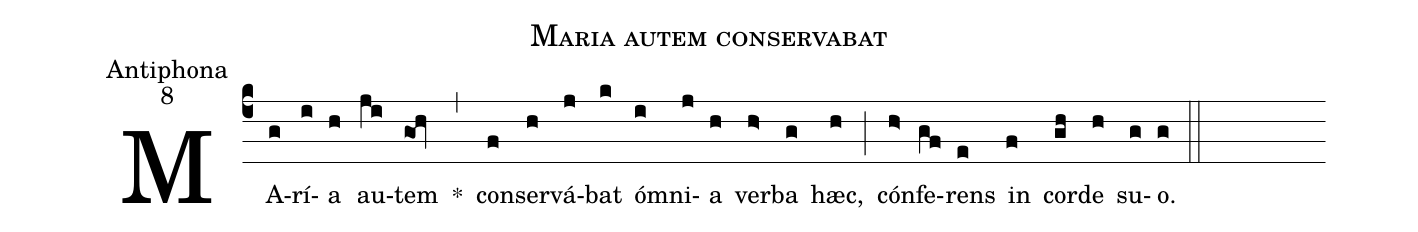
name:Maria autem conservabat;
office-part:Antiphona;
mode:8;
%%
(c4) MA(g)rí(i)a(h) au(ji)tem(goh) *(,) con(f)ser(h)vá(j)bat(k) ó(i)mni(j)a(h) ver(h>)ba(g) hæc,(h) (;) cón(h>)fe(gf)rens(e) in(f) cor(gh)de(h) su(g)o.(g) (::)
